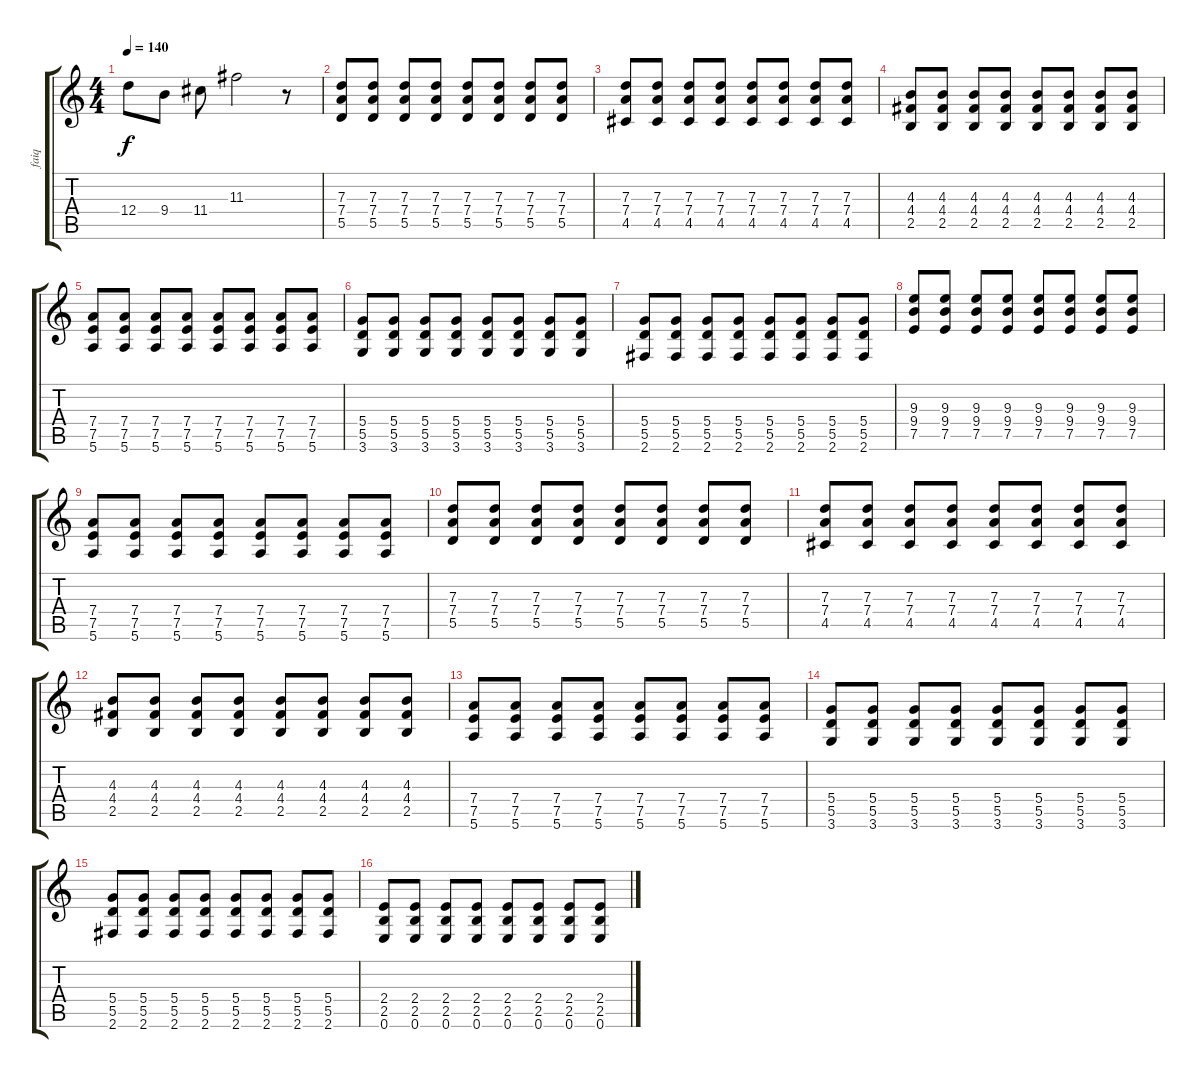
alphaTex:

\track ("faiq" "faiq") {instrument distortionguitar}
\staff {score tabs}
\tuning (E4 B3 G3 D3 A2 E2) {hide}
\ts (4 4)
\tempo 140
\clef g2
\ks c
12.4.8{dy f} 9.4.8 11.4.8 11.3.2 r.8 |
(7.3 7.4 5.5).8 (7.3 7.4 5.5).8 (7.3 7.4 5.5).8 (7.3 7.4 5.5).8 (7.3 7.4 5.5).8 (7.3 7.4 5.5).8 (7.3 7.4 5.5).8 (7.3 7.4 5.5).8 |
(7.3 7.4 4.5).8 (7.3 7.4 4.5).8 (7.3 7.4 4.5).8 (7.3 7.4 4.5).8 (7.3 7.4 4.5).8 (7.3 7.4 4.5).8 (7.3 7.4 4.5).8 (7.3 7.4 4.5).8 |
(4.3 4.4 2.5).8 (4.3 4.4 2.5).8 (4.3 4.4 2.5).8 (4.3 4.4 2.5).8 (4.3 4.4 2.5).8 (4.3 4.4 2.5).8 (4.3 4.4 2.5).8 (4.3 4.4 2.5).8 |
(7.4 7.5 5.6).8 (7.4 7.5 5.6).8 (7.4 7.5 5.6).8 (7.4 7.5 5.6).8 (7.4 7.5 5.6).8 (7.4 7.5 5.6).8 (7.4 7.5 5.6).8 (7.4 7.5 5.6).8 |
(5.4 5.5 3.6).8 (5.4 5.5 3.6).8 (5.4 5.5 3.6).8 (5.4 5.5 3.6).8 (5.4 5.5 3.6).8 (5.4 5.5 3.6).8 (5.4 5.5 3.6).8 (5.4 5.5 3.6).8 |
(5.4 5.5 2.6).8 (5.4 5.5 2.6).8 (5.4 5.5 2.6).8 (5.4 5.5 2.6).8 (5.4 5.5 2.6).8 (5.4 5.5 2.6).8 (5.4 5.5 2.6).8 (5.4 5.5 2.6).8 |
(9.3 9.4 7.5).8 (9.3 9.4 7.5).8 (9.3 9.4 7.5).8 (9.3 9.4 7.5).8 (9.3 9.4 7.5).8 (9.3 9.4 7.5).8 (9.3 9.4 7.5).8 (9.3 9.4 7.5).8 |
(7.4 7.5 5.6).8 (7.4 7.5 5.6).8 (7.4 7.5 5.6).8 (7.4 7.5 5.6).8 (7.4 7.5 5.6).8 (7.4 7.5 5.6).8 (7.4 7.5 5.6).8 (7.4 7.5 5.6).8 |
(7.3 7.4 5.5).8 (7.3 7.4 5.5).8 (7.3 7.4 5.5).8 (7.3 7.4 5.5).8 (7.3 7.4 5.5).8 (7.3 7.4 5.5).8 (7.3 7.4 5.5).8 (7.3 7.4 5.5).8 |
(7.3 7.4 4.5).8 (7.3 7.4 4.5).8 (7.3 7.4 4.5).8 (7.3 7.4 4.5).8 (7.3 7.4 4.5).8 (7.3 7.4 4.5).8 (7.3 7.4 4.5).8 (7.3 7.4 4.5).8 |
(4.3 4.4 2.5).8 (4.3 4.4 2.5).8 (4.3 4.4 2.5).8 (4.3 4.4 2.5).8 (4.3 4.4 2.5).8 (4.3 4.4 2.5).8 (4.3 4.4 2.5).8 (4.3 4.4 2.5).8 |
(7.4 7.5 5.6).8 (7.4 7.5 5.6).8 (7.4 7.5 5.6).8 (7.4 7.5 5.6).8 (7.4 7.5 5.6).8 (7.4 7.5 5.6).8 (7.4 7.5 5.6).8 (7.4 7.5 5.6).8 |
(5.4 5.5 3.6).8 (5.4 5.5 3.6).8 (5.4 5.5 3.6).8 (5.4 5.5 3.6).8 (5.4 5.5 3.6).8 (5.4 5.5 3.6).8 (5.4 5.5 3.6).8 (5.4 5.5 3.6).8 |
(5.4 5.5 2.6).8 (5.4 5.5 2.6).8 (5.4 5.5 2.6).8 (5.4 5.5 2.6).8 (5.4 5.5 2.6).8 (5.4 5.5 2.6).8 (5.4 5.5 2.6).8 (5.4 5.5 2.6).8 |
(2.4 2.5 0.6).8 (2.4 2.5 0.6).8 (2.4 2.5 0.6).8 (2.4 2.5 0.6).8 (2.4 2.5 0.6).8 (2.4 2.5 0.6).8 (2.4 2.5 0.6).8 (2.4 2.5 0.6).8
